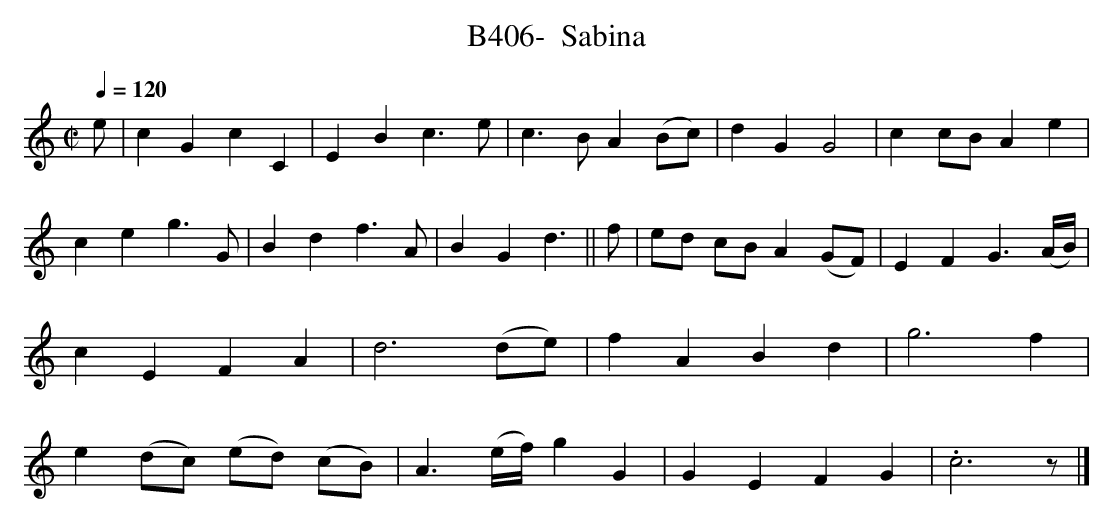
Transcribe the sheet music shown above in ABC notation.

X:1
T:B406-  Sabina
Q:1/4=120
L:1/4
M:C|
K:C
e/|cGcC|EBc3/2e/|c3/2B/A(B/c/)|dGG2|\
cc/B/Ae|ceg3/2G/|Bdf3/2A/|BGd3/2||f/|\
e/d/ c/B/A(G/F/)|EFG3/2 (A/4B/4)|cEFA|d3(d/e/)|\
fABd|g3f|e(d/c/) (e/d/) (c/B/)|A3/2(e/4f/4)gG|\
GEFG|.c3z/|]
